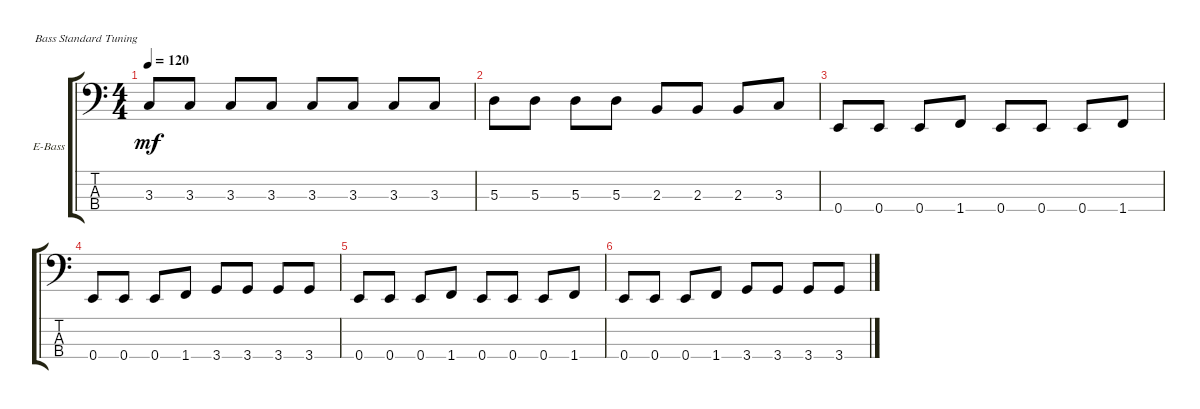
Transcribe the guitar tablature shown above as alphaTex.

\defaultSystemsLayout 4
\bracketExtendMode groupsimilarinstruments
\firstSystemTrackNameOrientation horizontal
\otherSystemsTrackNameOrientation horizontal
\track ("Electric Bass" "E-Bass") {instrument electricbassfinger}
\staff {score tabs}
\tuning (G2 D2 A1 E1)
\ts (4 4)
\tempo 120
\clef f4
\ks c
3.3.8{dy mf instrument electricbassfinger} 3.3.8 3.3.8 3.3.8 3.3.8 3.3.8 3.3.8 3.3.8 |
5.3.8 5.3.8 5.3.8 5.3.8 2.3.8 2.3.8 2.3.8 3.3.8 |
0.4.8 0.4.8 0.4.8 1.4.8 0.4.8 0.4.8 0.4.8 1.4.8 |
0.4.8 0.4.8 0.4.8 1.4.8 3.4.8 3.4.8 3.4.8 3.4.8 |
0.4.8 0.4.8 0.4.8 1.4.8 0.4.8 0.4.8 0.4.8 1.4.8 |
0.4.8 0.4.8 0.4.8 1.4.8 3.4.8 3.4.8 3.4.8 3.4.8
